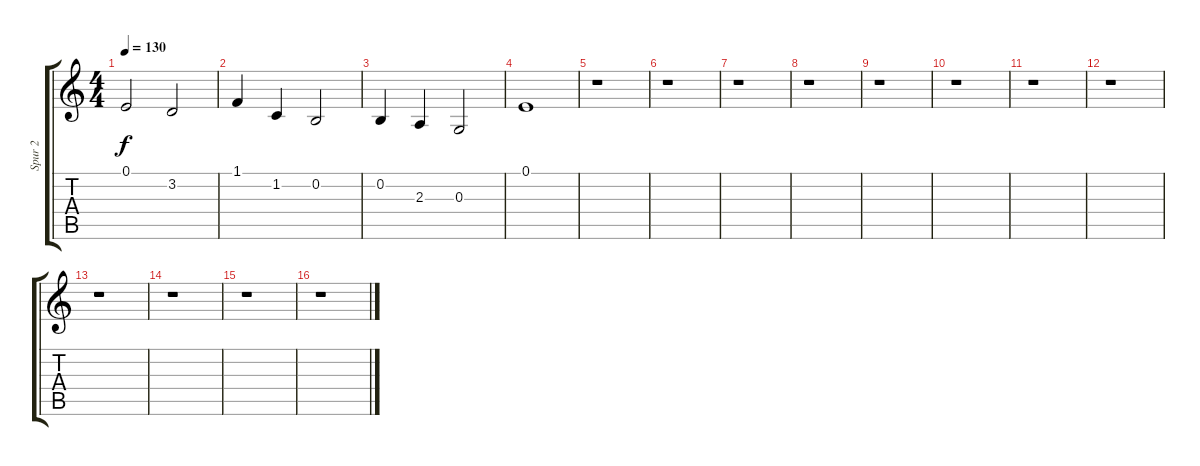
\track ("Spur 2" "Spur 2") {instrument flute}
\staff {score tabs}
\tuning (E4 B3 G3 D3 A2 E2) {hide}
\ts (4 4)
\tempo 130
\clef g2
\ks c
0.1.2{dy f} 3.2.2 |
1.1.4 1.2.4 0.2.2 |
0.2.4 2.3.4 0.3.2 |
0.1.1 |
r.1 |
r.1 |
r.1 |
r.1 |
r.1 |
r.1 |
r.1 |
r.1 |
r.1 |
r.1 |
r.1 |
r.1
